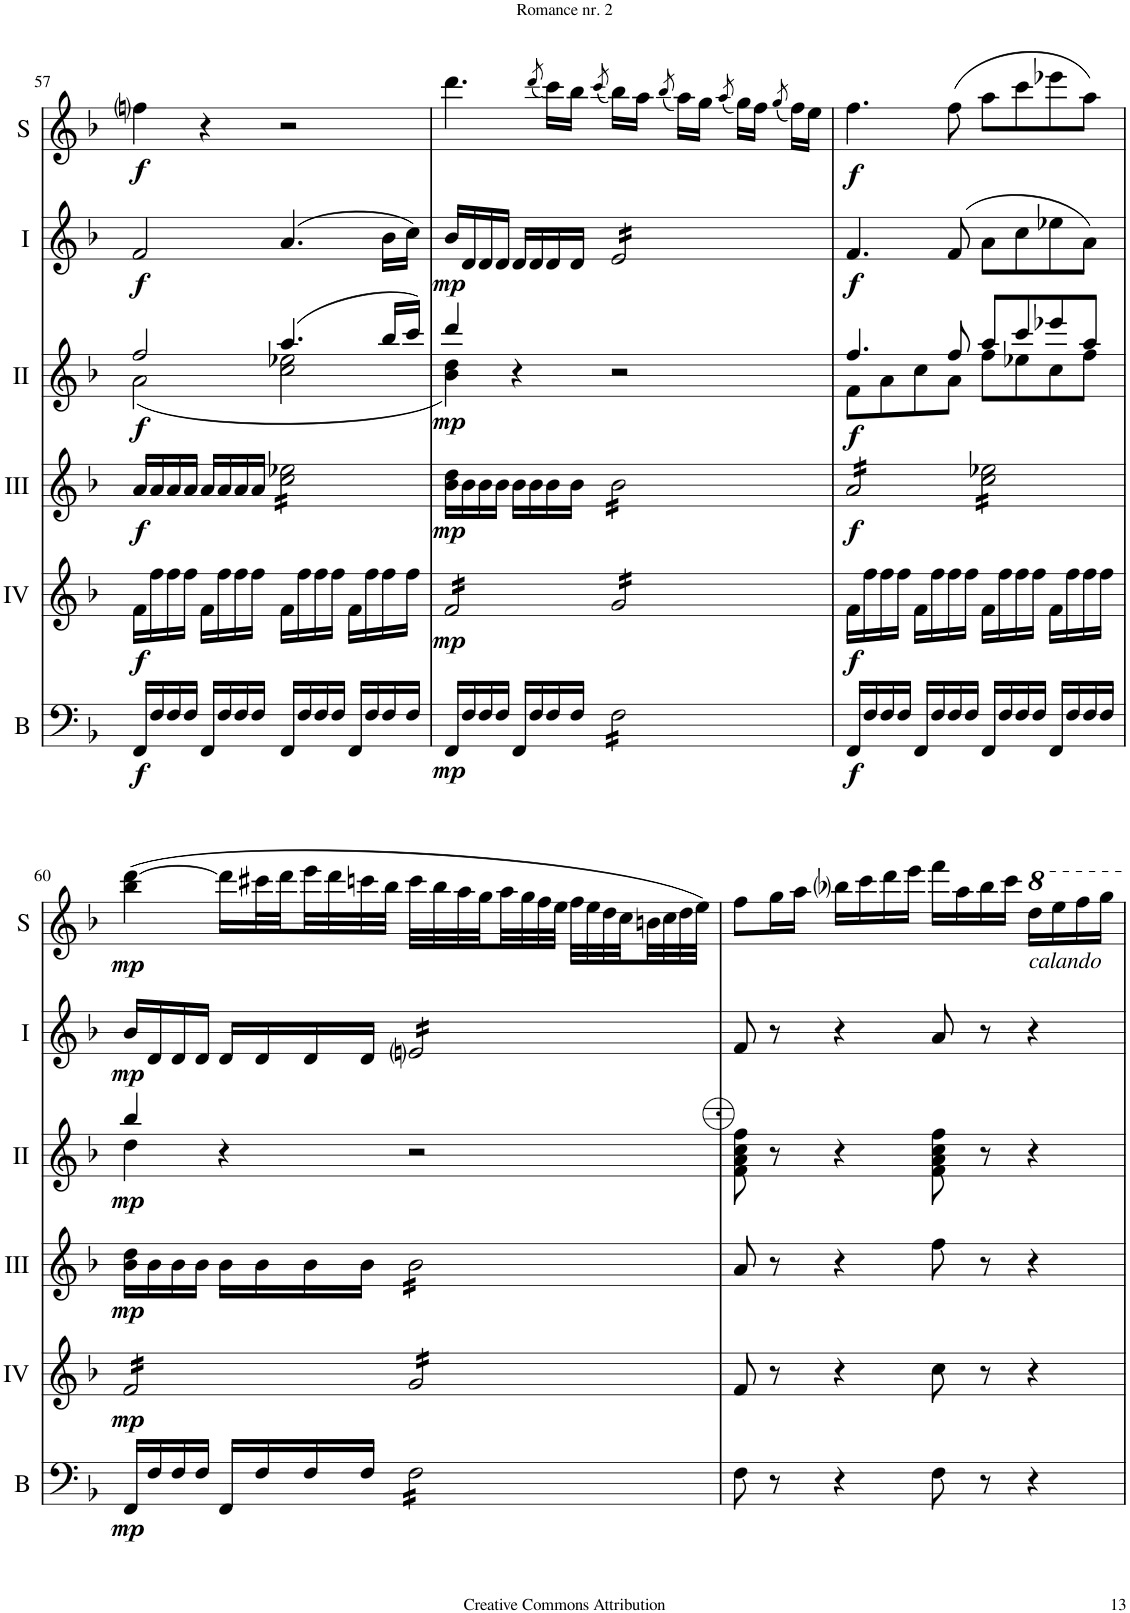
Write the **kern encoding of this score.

**kern	**dynam	**kern	**dynam	**kern	**dynam	**kern	**dynam	**kern	**dynam	**kern	**dynam
*part6	*part6	*part5	*part5	*part4	*part4	*part3	*part3	*part2	*part2	*part1	*part1
*staff6	*staff6	*staff5	*staff5	*staff4	*staff4	*staff3	*staff3	*staff2	*staff2	*staff1	*staff1
*I"Bass	*	*I"Acc. 4	*	*I"Acc. 3	*	*I"Acc. 2	*	*I"Acc. 1	*	*I"Solo	*
*I'B	*	*	*	*	*	*	*	*	*	*I'S	*
!!LO:PB:g=z
*clefF4	*	*clefG2	*	*clefG2	*	*clefG2	*	*clefG2	*	*clefG2	*
*Trd7c12	*	*Trd7c12	*	*Trd7c12	*	*	*	*	*	*	*
*k[b-]	*	*k[b-]	*	*k[b-]	*	*k[b-]	*	*k[b-]	*	*k[b-]	*
*M4/4	*	*M4/4	*	*M4/4	*	*M4/4	*	*M4/4	*	*M4/4	*
*met(c)	*	*met(c)	*	*met(c)	*	*met(c)	*	*met(c)	*	*met(c)	*
=57	=57	=57	=57	=57	=57	=57	=57	=57	=57	=57	=57
*	*	*	*	*	*	*^	*	*	*	*	*
!	!LO:DY:b	!	!LO:DY:b	!	!LO:DY:b	!	!	!LO:DY:b	!	!LO:DY:b	!	!LO:DY:b
16FF/LL	f	16f\LL	f	16a/LL	f	2f/	(2A\	f	2f/	f	4ffni\	f
16F/	.	16ff\	.	16a/	.	.	.	.	.	.	.	.
16F/	.	16ff\	.	16a/	.	.	.	.	.	.	.	.
16F/JJ	.	16ff\JJ	.	16a/JJ	.	.	.	.	.	.	.	.
16FF/LL	.	16f\LL	.	16a/LL	.	.	.	.	.	.	4r	.
16F/	.	16ff\	.	16a/	.	.	.	.	.	.	.	.
16F/	.	16ff\	.	16a/	.	.	.	.	.	.	.	.
16F/JJ	.	16ff\JJ	.	16a/JJ	.	.	.	.	.	.	.	.
*	*	*	*	*tremolo	*	*	*	*	*	*	*	*
16FF/LL	.	16f\LL	.	16cc\ 16ee-X\LL	.	(4.a/	2c\ 2e-X\	.	(4.a/	.	2r	.
16F/	.	16ff\	.	16cc\ 16ee-X\	.	.	.	.	.	.	.	.
16F/	.	16ff\	.	16cc\ 16ee-X\	.	.	.	.	.	.	.	.
16F/JJ	.	16ff\JJ	.	16cc\ 16ee-X\	.	.	.	.	.	.	.	.
16FF/LL	.	16f\LL	.	16cc\ 16ee-X\	.	.	.	.	.	.	.	.
16F/	.	16ff\	.	16cc\ 16ee-X\	.	.	.	.	.	.	.	.
16F/	.	16ff\	.	16cc\ 16ee-X\	.	16b-/LL	.	.	16b-\LL	.	.	.
16F/JJ	.	16ff\JJ	.	16cc\ 16ee-X\JJ	.	16cc/JJ)	.	.	16cc\JJ)	.	.	.
*	*	*	*	*Xtremolo	*	*	*	*	*	*	*	*
=58	=58	=58	=58	=58	=58	=58	=58	=58	=58	=58	=58	=58
!	!LO:DY:b	!	!LO:DY:b	!	!LO:DY:b	!	!	!LO:DY:b	!	!LO:DY:b	!	!
*	*	*tremolo	*	*	*	*	*	*	*	*	*	*
16FF/LL	mp	16f/LL	mp	16b-\ 16dd\LL	mp	4dd/	4B-\ 4d\)	mp	16b-/LL	mp	4.ddd\	.
16F/	.	16f/	.	16b-\	.	.	.	.	16d/	.	.	.
16F/	.	16f/	.	16b-\	.	.	.	.	16d/	.	.	.
16F/JJ	.	16f/	.	16b-\JJ	.	.	.	.	16d/JJ	.	.	.
16FF/LL	.	16f/	.	16b-\LL	.	4r	4ryy	.	16d/LL	.	.	.
16F/	.	16f/	.	16b-\	.	.	.	.	16d/	.	.	.
.	.	.	.	.	.	.	.	.	.	.	(8qddd/	.
16F/	.	16f/	.	16b-\	.	.	.	.	16d/	.	16ccc\LL)	.
16F/JJ	.	16f/JJ	.	16b-\JJ	.	.	.	.	16d/JJ	.	16bb-\JJ	.
.	.	.	.	.	.	.	.	.	.	.	(8qccc/	.
*tremolo	*	*	*	*	*	*	*	*	*	*	*	*
*	*	*	*	*tremolo	*	*	*	*	*	*	*	*
*	*	*	*	*	*	*	*	*	*tremolo	*	*	*
16F\LL	.	16g/LL	.	16b-\LL	.	2r	2ryy	.	16e/LL	.	16bb-\LL)	.
16F\	.	16g/	.	16b-\	.	.	.	.	16e/	.	16aa\JJ	.
.	.	.	.	.	.	.	.	.	.	.	(8qbb-/	.
16F\	.	16g/	.	16b-\	.	.	.	.	16e/	.	16aa\LL)	.
16F\	.	16g/	.	16b-\	.	.	.	.	16e/	.	16gg\JJ	.
.	.	.	.	.	.	.	.	.	.	.	(8qaa/	.
16F\	.	16g/	.	16b-\	.	.	.	.	16e/	.	16gg\LL)	.
16F\	.	16g/	.	16b-\	.	.	.	.	16e/	.	16ff\JJ	.
.	.	.	.	.	.	.	.	.	.	.	(8qgg/	.
16F\	.	16g/	.	16b-\	.	.	.	.	16e/	.	16ff\LL)	.
16F\JJ	.	16g/JJ	.	16b-\JJ	.	.	.	.	16e/JJ	.	16ee\JJ	.
*	*	*	*	*	*	*	*	*	*Xtremolo	*	*	*
*	*	*Xtremolo	*	*	*	*	*	*	*	*	*	*
*Xtremolo	*	*	*	*	*	*	*	*	*	*	*	*
=59	=59	=59	=59	=59	=59	=59	=59	=59	=59	=59	=59	=59
!	!LO:DY:b	!	!LO:DY:b	!	!LO:DY:b	!	!	!LO:DY:b	!	!LO:DY:b	!	!LO:DY:b
16FF/LL	f	16f\LL	f	16a/LL	f	4.f/	8F\L	f	4.f/	f	4.ff\	f
16F/	.	16ff\	.	16a/	.	.	.	.	.	.	.	.
16F/	.	16ff\	.	16a/	.	.	8A\	.	.	.	.	.
16F/JJ	.	16ff\JJ	.	16a/	.	.	.	.	.	.	.	.
16FF/LL	.	16f\LL	.	16a/	.	.	8c\	.	.	.	.	.
16F/	.	16ff\	.	16a/	.	.	.	.	.	.	.	.
16F/	.	16ff\	.	16a/	.	8f/	8A\J	.	(8f/	.	(8ff\	.
16F/JJ	.	16ff\JJ	.	16a/JJ	.	.	.	.	.	.	.	.
16FF/LL	.	16f\LL	.	16cc\ 16ee-X\LL	.	8a/L	8f\L	.	8a\L	.	8aa\L	.
16F/	.	16ff\	.	16cc\ 16ee-X\	.	.	.	.	.	.	.	.
16F/	.	16ff\	.	16cc\ 16ee-X\	.	8cc/	8e-X\	.	8cc\	.	8ccc\	.
16F/JJ	.	16ff\JJ	.	16cc\ 16ee-X\	.	.	.	.	.	.	.	.
16FF/LL	.	16f\LL	.	16cc\ 16ee-X\	.	8ee-X/	8c\	.	8ee-X\	.	8eee-X\	.
16F/	.	16ff\	.	16cc\ 16ee-X\	.	.	.	.	.	.	.	.
16F/	.	16ff\	.	16cc\ 16ee-X\	.	8a/J	8f\J	.	8a\J)	.	8aa\J)	.
16F/JJ	.	16ff\JJ	.	16cc\ 16ee-X\JJ	.	.	.	.	.	.	.	.
*	*	*	*	*Xtremolo	*	*	*	*	*	*	*	*
!!LO:LB:g=z
=60	=60	=60	=60	=60	=60	=60	=60	=60	=60	=60	=60	=60
!	!LO:DY:b	!	!LO:DY:b	!	!LO:DY:b	!	!	!LO:DY:b	!	!LO:DY:b	!	!LO:DY:b
*	*	*tremolo	*	*	*	*	*	*	*	*	*	*
16FF/LL	mp	16f/LL	mp	16b-\ 16dd\LL	mp	4b-/	4d\	mp	16b-/LL	mp	(4bb-\ [4ddd\	mp
16F/	.	16f/	.	16b-\	.	.	.	.	16d/	.	.	.
16F/	.	16f/	.	16b-\	.	.	.	.	16d/	.	.	.
16F/JJ	.	16f/	.	16b-\JJ	.	.	.	.	16d/JJ	.	.	.
16FF/LL	.	16f/	.	16b-\LL	.	4r	4ryy	.	16d/LL	.	16ddd\LL]	.
16F/	.	16f/	.	16b-\	.	.	.	.	16d/	.	32ccc#X\L	.
.	.	.	.	.	.	.	.	.	.	.	32ddd\	.
16F/	.	16f/	.	16b-\	.	.	.	.	16d/	.	32eee\	.
.	.	.	.	.	.	.	.	.	.	.	32ddd\	.
16F/JJ	.	16f/JJ	.	16b-\JJ	.	.	.	.	16d/JJ	.	32cccn\	.
.	.	.	.	.	.	.	.	.	.	.	32bb-\JJJ	.
*tremolo	*	*	*	*	*	*	*	*	*	*	*	*
*	*	*	*	*tremolo	*	*	*	*	*	*	*	*
*	*	*	*	*	*	*	*	*	*tremolo	*	*	*
16F\LL	.	16g/LL	.	16b-\LL	.	2r	2ryy	.	16eni/LL	.	32ccc\LLL	.
.	.	.	.	.	.	.	.	.	.	.	32bb-\	.
16F\	.	16g/	.	16b-\	.	.	.	.	16eni/	.	32aa\	.
.	.	.	.	.	.	.	.	.	.	.	32gg\	.
16F\	.	16g/	.	16b-\	.	.	.	.	16eni/	.	32aa\	.
.	.	.	.	.	.	.	.	.	.	.	32gg\	.
16F\	.	16g/	.	16b-\	.	.	.	.	16eni/	.	32ff\	.
.	.	.	.	.	.	.	.	.	.	.	32ee\JJJ	.
16F\	.	16g/	.	16b-\	.	.	.	.	16eni/	.	32ff\LLL	.
.	.	.	.	.	.	.	.	.	.	.	32ee\	.
16F\	.	16g/	.	16b-\	.	.	.	.	16eni/	.	32dd\	.
.	.	.	.	.	.	.	.	.	.	.	32cc\	.
16F\	.	16g/	.	16b-\	.	.	.	.	16eni/	.	32bn\	.
.	.	.	.	.	.	.	.	.	.	.	32cc\	.
16F\JJ	.	16g/JJ	.	16b-\JJ	.	.	.	.	16eni/JJ	.	32dd\	.
*	*	*	*	*	*	*	*	*	*Xtremolo	*	*	*
*	*	*	*	*Xtremolo	*	*	*	*	*	*	*	*
*	*	*Xtremolo	*	*	*	*	*	*	*	*	*	*
*Xtremolo	*	*	*	*	*	*	*	*	*	*	*	*
.	.	.	.	.	.	.	.	.	.	.	32ee\JJJ)	.
*	*	*	*	*	*	*v	*v	*	*	*	*	*
=61	=61	=61	=61	=61	=61	=61	=61	=61	=61	=61	=61
8F\	.	8f/	.	8a/	.	8f\ 8a\ 8cc\ 8ff\	.	8f/	.	8ff\L	.
8r	.	8r	.	8r	.	8r	.	8r	.	16gg\L	.
.	.	.	.	.	.	.	.	.	.	16aa\JJ	.
4r	.	4r	.	4r	.	4r	.	4r	.	16bb-i\LL	.
.	.	.	.	.	.	.	.	.	.	16ccc\	.
.	.	.	.	.	.	.	.	.	.	16ddd\	.
.	.	.	.	.	.	.	.	.	.	16eee\JJ	.
8F\	.	8cc\	.	8ff\	.	8f\ 8a\ 8cc\ 8ff\	.	8a/	.	16fff\LL	.
.	.	.	.	.	.	.	.	.	.	16aa\	.
8r	.	8r	.	8r	.	8r	.	8r	.	16bb-\	.
.	.	.	.	.	.	.	.	.	.	16ccc\JJ	.
!	!	!	!	!	!	!	!	!	!	!LO:TX:b:i:t=calando	!
4r	.	4r	.	4r	.	4r	.	4r	.	16ddd\LL	.
.	.	.	.	.	.	.	.	.	.	16eee\	.
.	.	.	.	.	.	.	.	.	.	16fff\	.
.	.	.	.	.	.	.	.	.	.	16ggg\JJ	.
=	=	=	=	=	=	=	=	=	=	=	=
*-	*-	*-	*-	*-	*-	*-	*-	*-	*-	*-	*-
